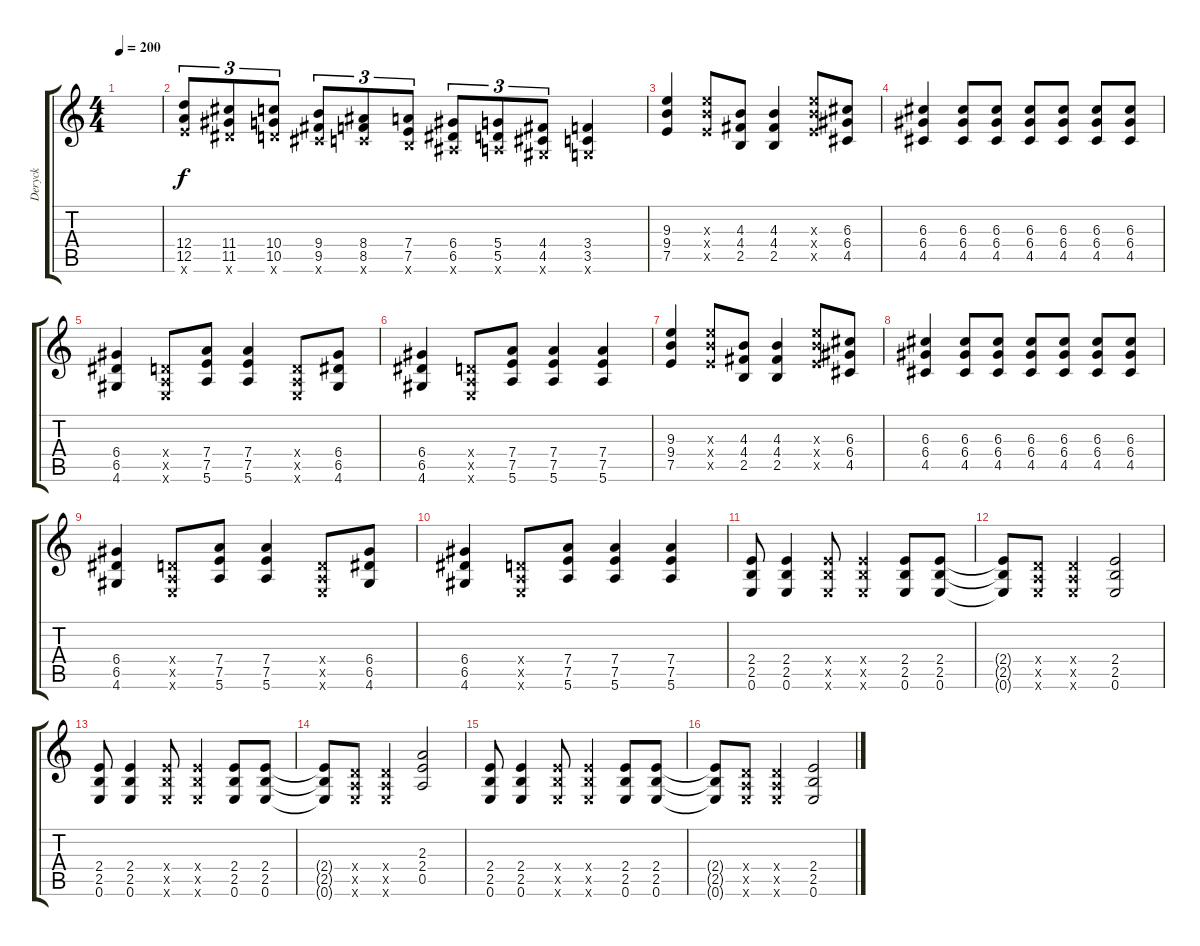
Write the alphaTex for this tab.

\track ("Deryck" "Deryck") {instrument distortionguitar}
\staff {score tabs}
\tuning (E4 B3 G3 D3 A2 E2) {hide}
\ts (4 4)
\tempo 200
\clef g2
\ks c
|
(12.4 12.5 12.6{x}).8{tu (3 2) instrument guitarfretnoise} (11.4 11.5 11.6{x}).8{tu (3 2)} (10.4 10.5 10.6{x}).8{tu (3 2)} (9.4 9.5 9.6{x}).8{tu (3 2)} (8.4 8.5 8.6{x}).8{tu (3 2)} (7.4 7.5 7.6{x}).8{tu (3 2)} (6.4 6.5 6.6{x}).8{tu (3 2)} (5.4 5.5 5.6{x}).8{tu (3 2)} (4.4 4.5 4.6{x}).8{tu (3 2)} (3.4 3.5 3.6{x}).4 |
(9.3 9.4 7.5).4{volume 8 instrument distortionguitar} (9.3{x} 9.4{x} 7.5{x}).8 (4.3 4.4 2.5).8 (4.3 4.4 2.5).4 (9.3{x} 9.4{x} 7.5{x}).8 (6.3 6.4 4.5).8 |
(6.3 6.4 4.5).4 (6.3 6.4 4.5).8 (6.3 6.4 4.5).8 (6.3 6.4 4.5).8 (6.3 6.4 4.5).8 (6.3 6.4 4.5).8 (6.3 6.4 4.5).8 |
(6.4 6.5 4.6).4 (0.4{x} 0.5{x} 0.6{x}).8 (7.4 7.5 5.6).8 (7.4 7.5 5.6).4 (0.4{x} 0.5{x} 0.6{x}).8 (6.4 6.5 4.6).8 |
(6.4 6.5 4.6).4 (0.4{x} 0.5{x} 0.6{x}).8 (7.4 7.5 5.6).8 (7.4 7.5 5.6).4 (7.4 7.5 5.6).4 |
(9.3 9.4 7.5).4 (9.3{x} 9.4{x} 7.5{x}).8 (4.3 4.4 2.5).8 (4.3 4.4 2.5).4 (9.3{x} 9.4{x} 7.5{x}).8 (6.3 6.4 4.5).8 |
(6.3 6.4 4.5).4 (6.3 6.4 4.5).8 (6.3 6.4 4.5).8 (6.3 6.4 4.5).8 (6.3 6.4 4.5).8 (6.3 6.4 4.5).8 (6.3 6.4 4.5).8 |
(6.4 6.5 4.6).4 (0.4{x} 0.5{x} 0.6{x}).8 (7.4 7.5 5.6).8 (7.4 7.5 5.6).4 (0.4{x} 0.5{x} 0.6{x}).8 (6.4 6.5 4.6).8 |
(6.4 6.5 4.6).4 (0.4{x} 0.5{x} 0.6{x}).8 (7.4 7.5 5.6).8 (7.4 7.5 5.6).4 (7.4 7.5 5.6).4 |
(2.4 2.5 0.6).8{volume 8} (2.4 2.5 0.6).4 (2.4{x} 2.5{x} 0.6{x}).8 (2.4{x} 2.5{x} 0.6{x}).4 (2.4 2.5 0.6).8 (2.4 2.5 0.6).8 |
(2.4{t} 2.5{t} 0.6{t}).8 (0.4{x} 0.5{x} 0.6{x}).8 (0.4{x} 0.5{x} 0.6{x}).4 (2.4 2.5 0.6).2 |
(2.4 2.5 0.6).8 (2.4 2.5 0.6).4 (2.4{x} 2.5{x} 0.6{x}).8 (2.4{x} 2.5{x} 0.6{x}).4 (2.4 2.5 0.6).8 (2.4 2.5 0.6).8 |
(2.4{t} 2.5{t} 0.6{t}).8 (0.4{x} 0.5{x} 0.6{x}).8 (0.4{x} 0.5{x} 0.6{x}).4 (2.3 2.4 0.5).2 |
(2.4 2.5 0.6).8 (2.4 2.5 0.6).4 (2.4{x} 2.5{x} 0.6{x}).8 (2.4{x} 2.5{x} 0.6{x}).4 (2.4 2.5 0.6).8 (2.4 2.5 0.6).8 |
(2.4{t} 2.5{t} 0.6{t}).8 (0.4{x} 0.5{x} 0.6{x}).8 (0.4{x} 0.5{x} 0.6{x}).4 (2.4 2.5 0.6).2
